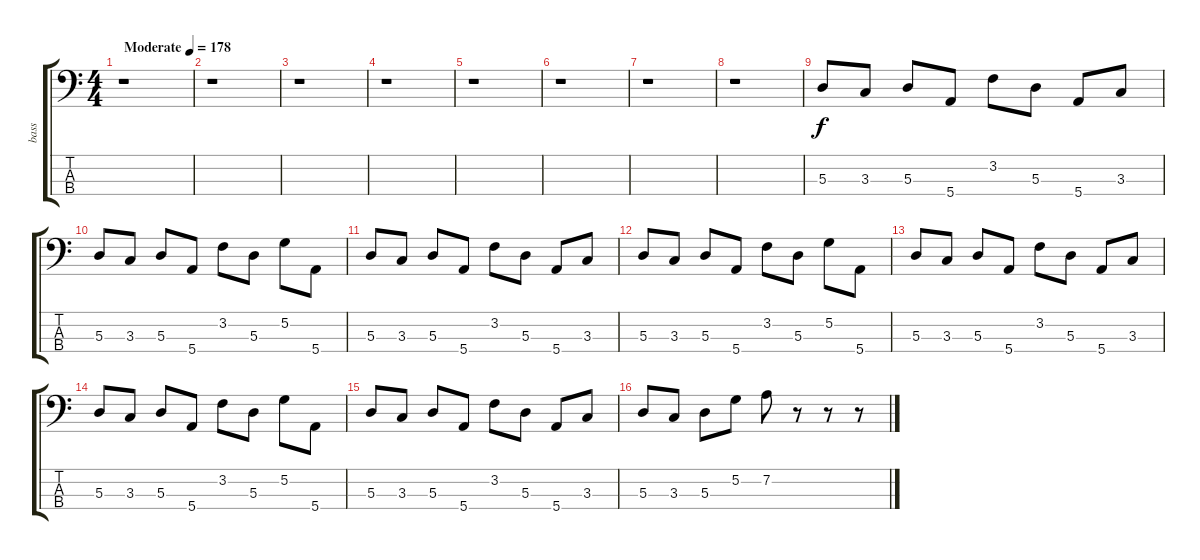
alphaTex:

\track ("bass" "bass") {instrument electricbassfinger}
\staff {score tabs}
\tuning (G2 D2 A1 E1) {hide}
\ts (4 4)
\tempo (178 "Moderate")
\clef f4
\ks c
r.1{dy f instrument electricbassfinger} |
r.1 |
r.1 |
r.1 |
r.1 |
r.1 |
r.1 |
r.1 |
5.3.8 3.3.8 5.3.8 5.4.8 3.2.8 5.3.8 5.4.8 3.3.8 |
5.3.8 3.3.8 5.3.8 5.4.8 3.2.8 5.3.8 5.2.8 5.4.8 |
5.3.8 3.3.8 5.3.8 5.4.8 3.2.8 5.3.8 5.4.8 3.3.8 |
5.3.8 3.3.8 5.3.8 5.4.8 3.2.8 5.3.8 5.2.8 5.4.8 |
5.3.8 3.3.8 5.3.8 5.4.8 3.2.8 5.3.8 5.4.8 3.3.8 |
5.3.8 3.3.8 5.3.8 5.4.8 3.2.8 5.3.8 5.2.8 5.4.8 |
5.3.8 3.3.8 5.3.8 5.4.8 3.2.8 5.3.8 5.4.8 3.3.8 |
5.3.8 3.3.8 5.3.8 5.2.8 7.2.8 r.8 r.8 r.8
